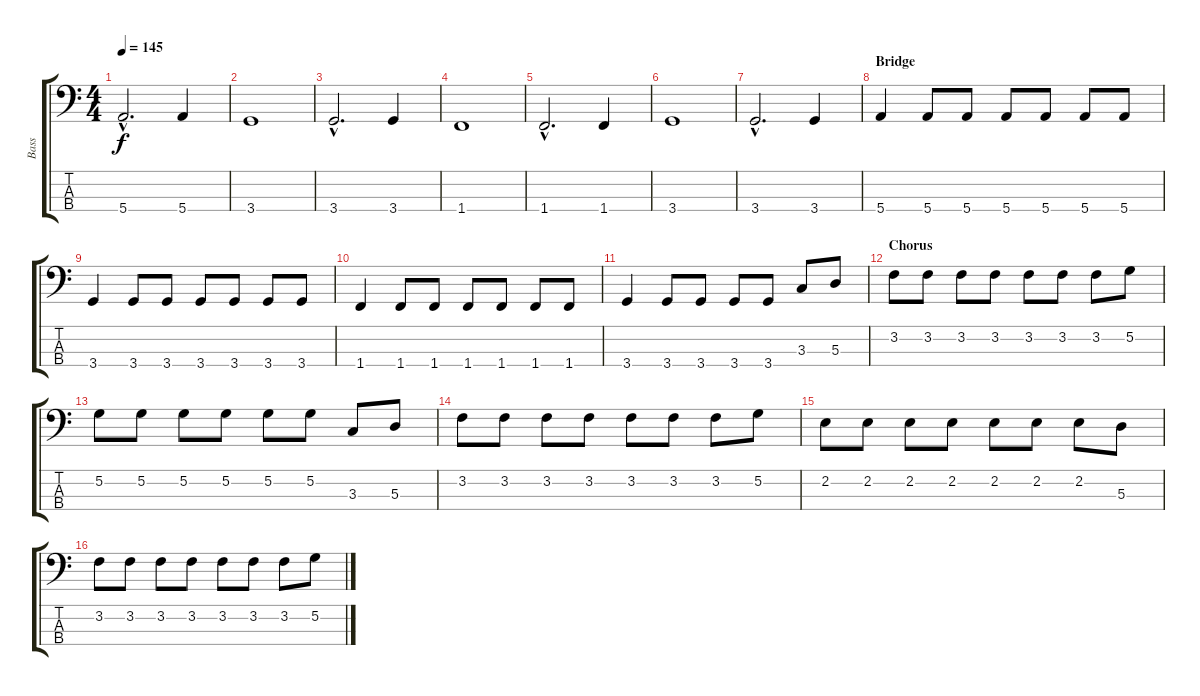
\track ("Bass" "Bass") {instrument electricbassfinger}
\staff {score tabs}
\tuning (G2 D2 A1 E1) {hide}
\ts (4 4)
\tempo 145
\clef f4
\ks c
5.4{hac}.2{d dy f} 5.4.4 |
3.4.1 |
3.4{hac}.2{d} 3.4.4 |
1.4.1 |
1.4{hac}.2{d} 1.4.4 |
3.4.1 |
3.4{hac}.2{d} 3.4.4 |
\section ("" "Bridge")
5.4.4 5.4.8 5.4.8 5.4.8 5.4.8 5.4.8 5.4.8 |
3.4.4 3.4.8 3.4.8 3.4.8 3.4.8 3.4.8 3.4.8 |
1.4.4 1.4.8 1.4.8 1.4.8 1.4.8 1.4.8 1.4.8 |
3.4.4 3.4.8 3.4.8 3.4.8 3.4.8 3.3.8 5.3.8 |
\section ("" "Chorus")
3.2.8 3.2.8 3.2.8 3.2.8 3.2.8 3.2.8 3.2.8 5.2.8 |
5.2.8 5.2.8 5.2.8 5.2.8 5.2.8 5.2.8 3.3.8 5.3.8 |
3.2.8 3.2.8 3.2.8 3.2.8 3.2.8 3.2.8 3.2.8 5.2.8 |
2.2.8 2.2.8 2.2.8 2.2.8 2.2.8 2.2.8 2.2.8 5.3.8 |
3.2.8 3.2.8 3.2.8 3.2.8 3.2.8 3.2.8 3.2.8 5.2.8
